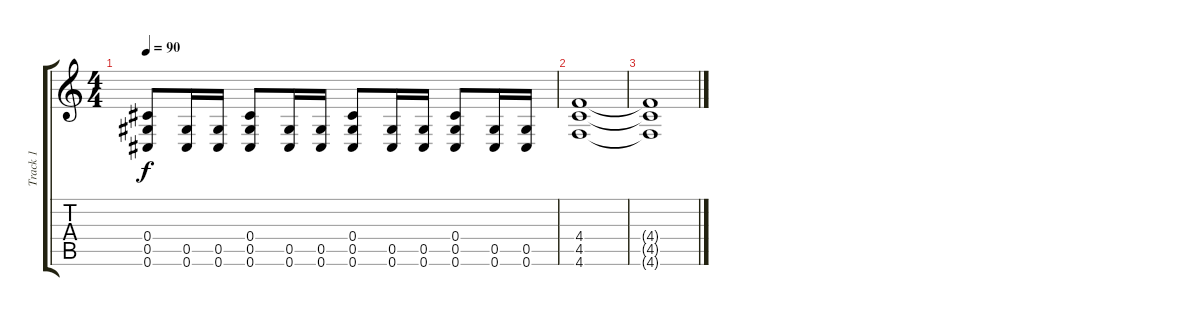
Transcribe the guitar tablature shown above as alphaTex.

\track ("Track 1" "Track 1") {instrument distortionguitar}
\staff {score tabs}
\tuning (Eb4 Bb3 Gb3 Db3 Ab2 Db2) {hide}
\ts (4 4)
\tempo 90
\clef g2
\ks c
(0.4 0.5 0.6).8{dy f} (0.5 0.6).16 (0.5 0.6).16 (0.4 0.5 0.6).8 (0.5 0.6).16 (0.5 0.6).16 (0.4 0.5 0.6).8 (0.5 0.6).16 (0.5 0.6).16 (0.4 0.5 0.6).8 (0.5 0.6).16 (0.5 0.6).16 |
(4.4 4.5 4.6).1 |
(4.4{t} 4.5{t} 4.6{t}).1
